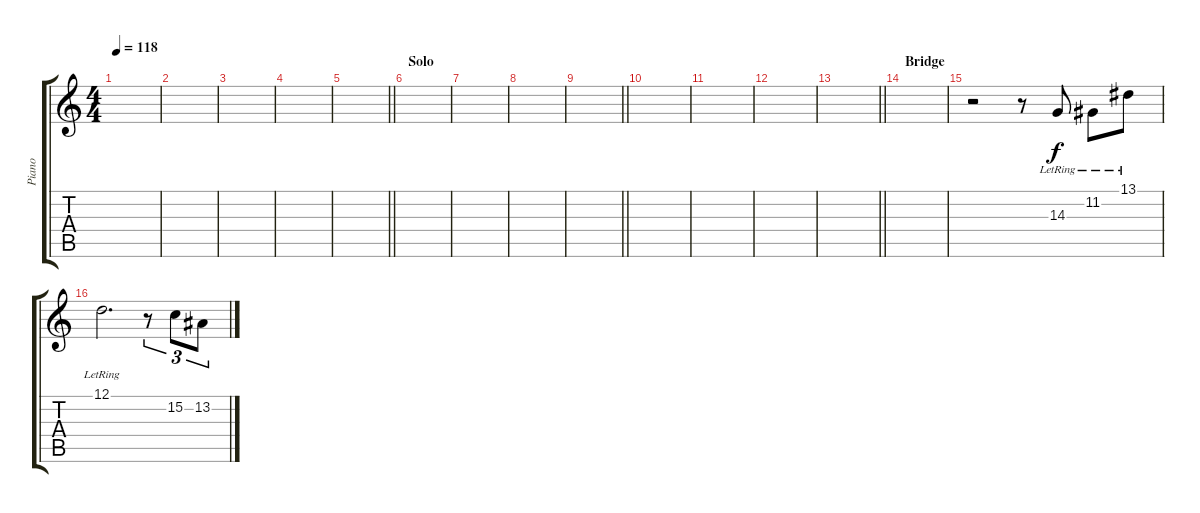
\track ("Piano" "Piano") {instrument acousticgrandpiano}
\staff {score tabs}
\tuning (D4 A3 F3 C3 G2 C2) {hide}
\ts (4 4)
\tempo 118
\clef g2
\ks c
|
|
|
|
\barLineRight lightlight
|
\section ("" "Solo")
|
|
|
\barLineRight lightlight
|
|
|
|
\barLineRight lightlight
|
\section ("" "Bridge")
|
r.2 r.8 14.3{lr}.8 11.2{lr}.8 13.1{lr}.8 |
12.1{lr}.2{d} r.8{tu (3 2)} 15.2.8{tu (3 2)} 13.2.8{tu (3 2)}
